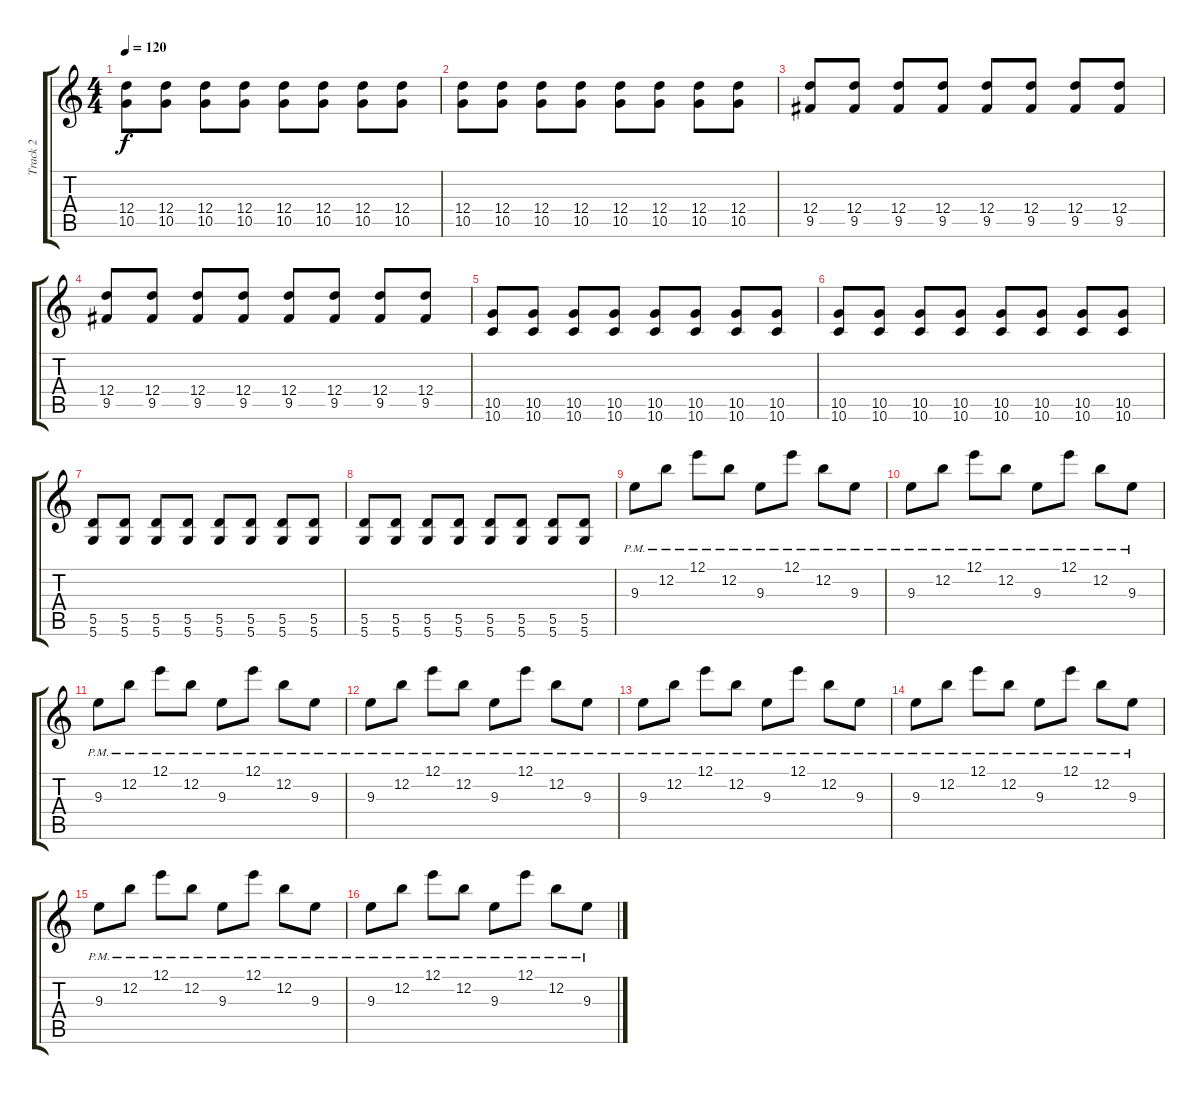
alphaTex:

\track ("Track 2" "Track 2") {instrument distortionguitar}
\staff {score tabs}
\tuning (E4 B3 G3 D3 A2 D2) {hide}
\ts (4 4)
\tempo 120
\clef g2
\ks c
(12.4 10.5).8{dy f volume 7 instrument distortionguitar} (12.4 10.5).8 (12.4 10.5).8 (12.4 10.5).8 (12.4 10.5).8 (12.4 10.5).8 (12.4 10.5).8 (12.4 10.5).8 |
(12.4 10.5).8 (12.4 10.5).8 (12.4 10.5).8 (12.4 10.5).8 (12.4 10.5).8 (12.4 10.5).8 (12.4 10.5).8 (12.4 10.5).8 |
(12.4 9.5).8 (12.4 9.5).8 (12.4 9.5).8 (12.4 9.5).8 (12.4 9.5).8 (12.4 9.5).8 (12.4 9.5).8 (12.4 9.5).8 |
(12.4 9.5).8 (12.4 9.5).8 (12.4 9.5).8 (12.4 9.5).8 (12.4 9.5).8 (12.4 9.5).8 (12.4 9.5).8 (12.4 9.5).8 |
(10.5 10.6).8 (10.5 10.6).8 (10.5 10.6).8 (10.5 10.6).8 (10.5 10.6).8 (10.5 10.6).8 (10.5 10.6).8 (10.5 10.6).8 |
(10.5 10.6).8 (10.5 10.6).8 (10.5 10.6).8 (10.5 10.6).8 (10.5 10.6).8 (10.5 10.6).8 (10.5 10.6).8 (10.5 10.6).8 |
(5.5 5.6).8 (5.5 5.6).8 (5.5 5.6).8 (5.5 5.6).8 (5.5 5.6).8 (5.5 5.6).8 (5.5 5.6).8 (5.5 5.6).8 |
(5.5 5.6).8 (5.5 5.6).8 (5.5 5.6).8 (5.5 5.6).8 (5.5 5.6).8 (5.5 5.6).8 (5.5 5.6).8 (5.5 5.6).8 |
9.3{pm}.8{volume 11 instrument electricguitarclean} 12.2{pm}.8 12.1{pm}.8 12.2{pm}.8 9.3{pm}.8 12.1{pm}.8 12.2{pm}.8 9.3{pm}.8 |
9.3{pm}.8 12.2{pm}.8 12.1{pm}.8 12.2{pm}.8 9.3{pm}.8 12.1{pm}.8 12.2{pm}.8 9.3{pm}.8 |
9.3{pm}.8 12.2{pm}.8 12.1{pm}.8 12.2{pm}.8 9.3{pm}.8 12.1{pm}.8 12.2{pm}.8 9.3{pm}.8 |
9.3{pm}.8 12.2{pm}.8 12.1{pm}.8 12.2{pm}.8 9.3{pm}.8 12.1{pm}.8 12.2{pm}.8 9.3{pm}.8 |
9.3{pm}.8 12.2{pm}.8 12.1{pm}.8 12.2{pm}.8 9.3{pm}.8 12.1{pm}.8 12.2{pm}.8 9.3{pm}.8 |
9.3{pm}.8 12.2{pm}.8 12.1{pm}.8 12.2{pm}.8 9.3{pm}.8 12.1{pm}.8 12.2{pm}.8 9.3{pm}.8 |
9.3{pm}.8 12.2{pm}.8 12.1{pm}.8 12.2{pm}.8 9.3{pm}.8 12.1{pm}.8 12.2{pm}.8 9.3{pm}.8 |
9.3{pm}.8 12.2{pm}.8 12.1{pm}.8 12.2{pm}.8 9.3{pm}.8 12.1{pm}.8 12.2{pm}.8 9.3{pm}.8
